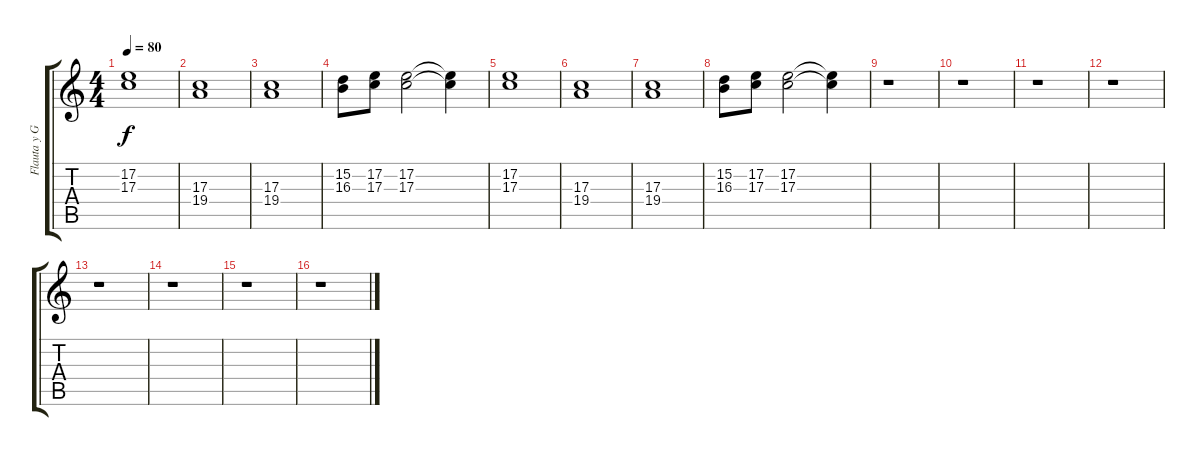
\track ("Flauta y Guitarra" "Flauta y G") {instrument recorder}
\staff {score tabs}
\tuning (E4 B3 G3 D3 A2 E2) {hide}
\ts (4 4)
\tempo 80
\clef g2
\ks c
(17.2 17.3).1{dy f} |
(17.3 19.4).1 |
(17.3 19.4).1 |
(15.2 16.3).8 (17.2 17.3).8 (17.2 17.3).2 (17.2{t} 17.3{t}).4 |
(17.2 17.3).1 |
(17.3 19.4).1 |
(17.3 19.4).1 |
(15.2 16.3).8 (17.2 17.3).8 (17.2 17.3).2 (17.2{t} 17.3{t}).4 |
r.1 |
r.1 |
r.1 |
r.1 |
r.1 |
r.1 |
r.1 |
r.1
